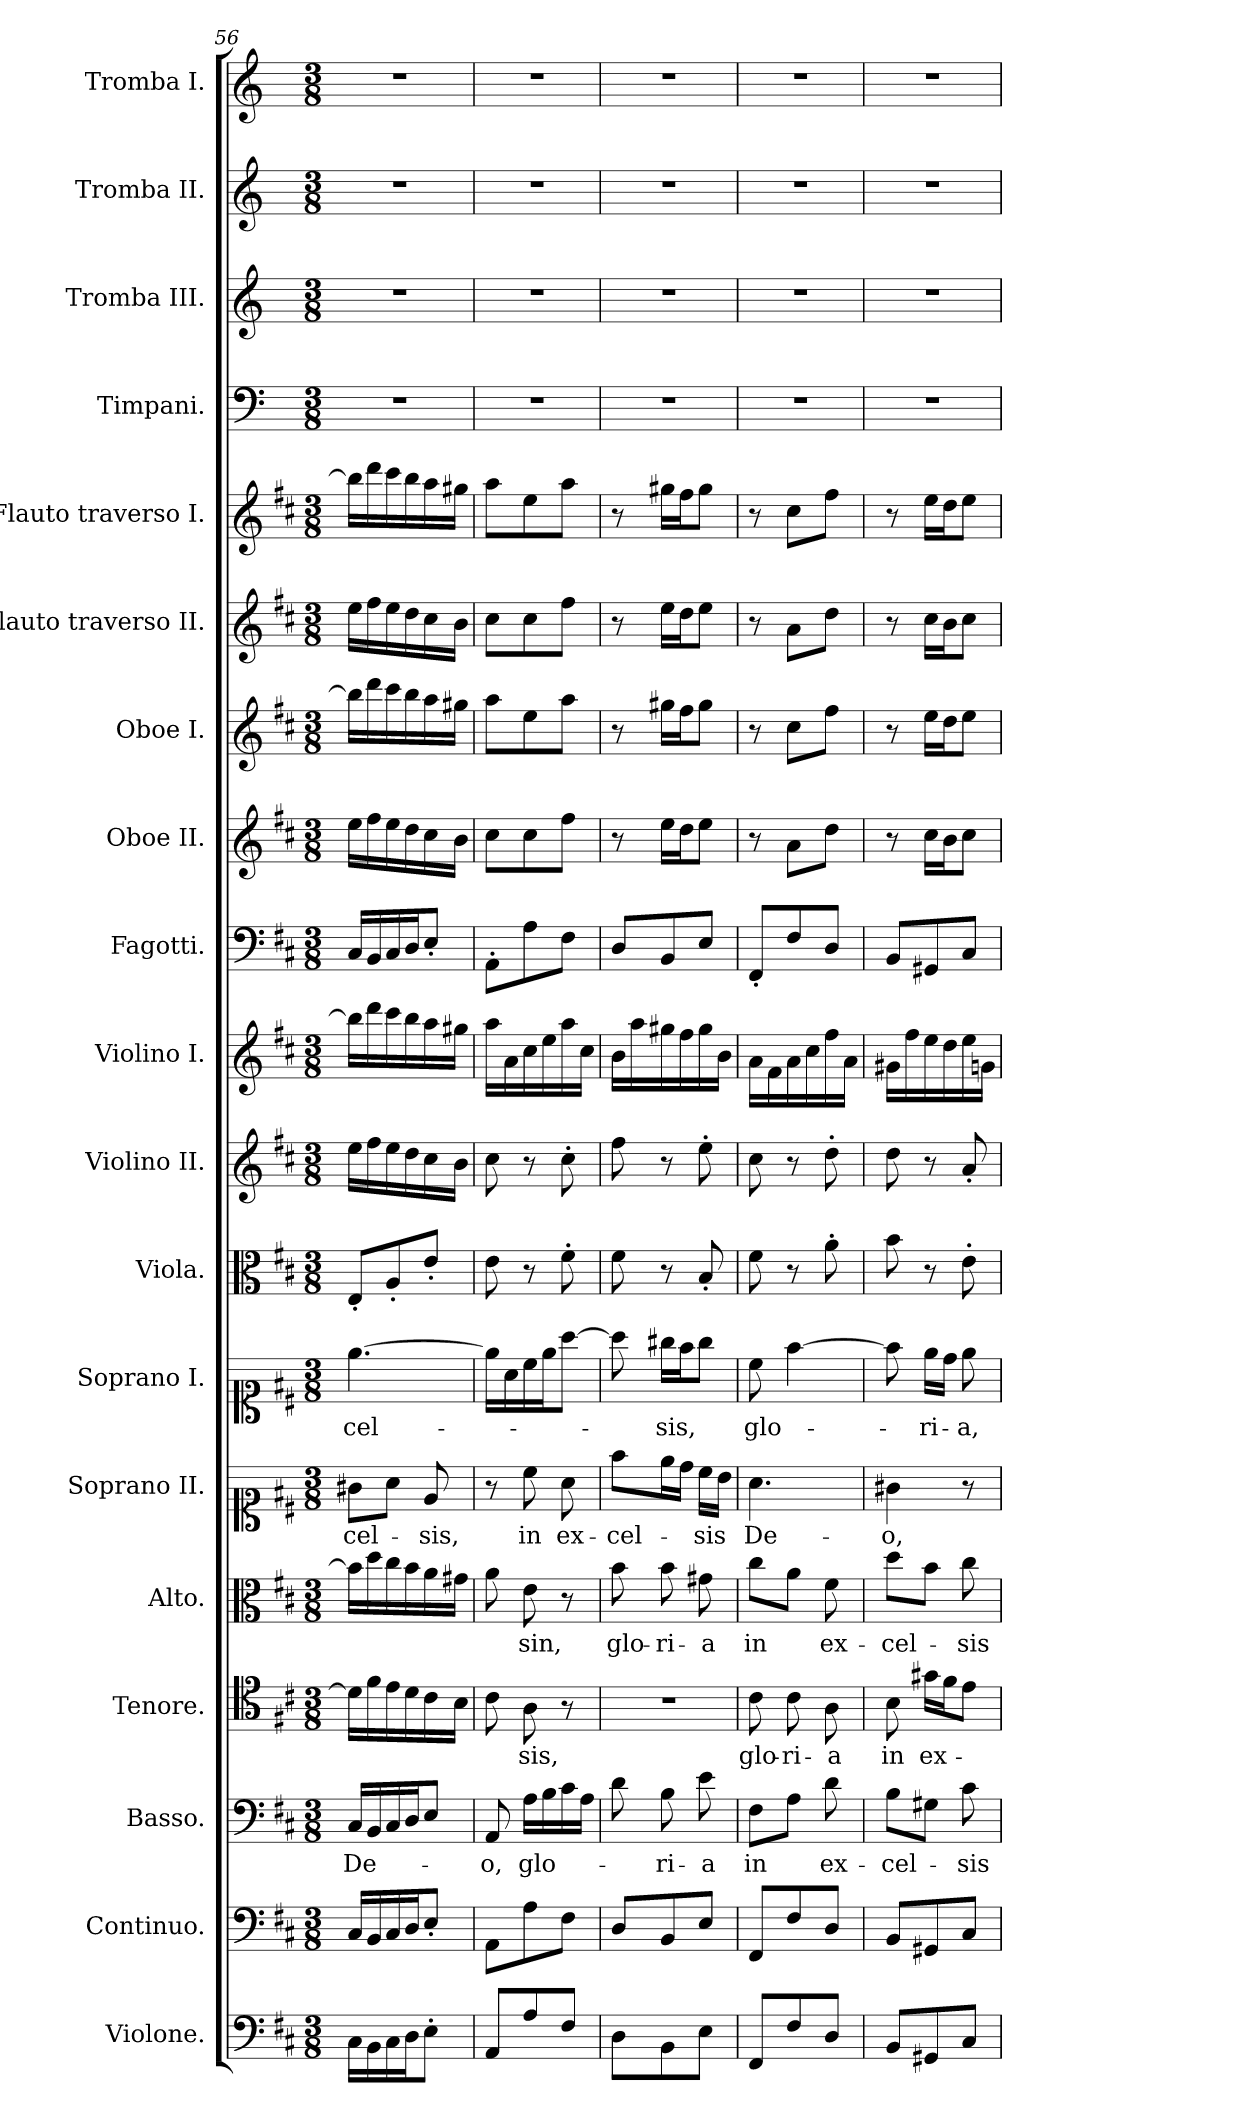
**kern	**kern	**kern	**text	**kern	**text	**kern	**text	**kern	**text	**kern	**text	**kern	**kern	**kern	**kern	**kern	**kern	**kern	**kern	**kern	**kern	**kern	**kern
*part19	*part18	*part17	*part17	*part16	*part16	*part15	*part15	*part14	*part14	*part13	*part13	*part12	*part11	*part10	*part9	*part8	*part7	*part6	*part5	*part4	*part3	*part2	*part1
*staff19	*staff18	*staff17	*staff17	*staff16	*staff16	*staff15	*staff15	*staff14	*staff14	*staff13	*staff13	*staff12	*staff11	*staff10	*staff9	*staff8	*staff7	*staff6	*staff5	*staff4	*staff3	*staff2	*staff1
*I"Violone.	*I"Continuo.	*I"Basso.	*	*I"Tenore.	*	*I"Alto.	*	*I"Soprano II.	*	*I"Soprano I.	*	*I"Viola.	*I"Violino II.	*I"Violino I.	*I"Fagotti.	*I"Oboe II.	*I"Oboe I.	*I"Flauto traverso II.	*I"Flauto traverso I.	*I"Timpani.	*I"Tromba III.	*I"Tromba II.	*I"Tromba I.
*	*	*	*	*	*	*	*	*	*	*	*	*	*	*	*	*I'Ob	*I'Ob	*I'Fl	*I'Fl	*I'Timp	*	*	*
*clefF4	*clefF4	*clefF4	*	*clefC4	*	*clefC3	*	*clefC1	*	*clefC1	*	*clefC3	*clefG2	*clefG2	*clefF4	*clefG2	*clefG2	*clefG2	*clefG2	*clefF4	*clefG2	*clefG2	*clefG2
*ITrd7c12	*	*	*	*	*	*	*	*	*	*	*	*	*	*	*	*	*	*	*	*ITrd-1c-2	*ITrd-1c-2	*ITrd-1c-2	*ITrd-1c-2
*k[f#c#]	*k[f#c#]	*k[f#c#]	*	*k[f#c#]	*	*k[f#c#]	*	*k[f#c#]	*	*k[f#c#]	*	*k[f#c#]	*k[f#c#]	*k[f#c#]	*k[f#c#]	*k[f#c#]	*k[f#c#]	*k[f#c#]	*k[f#c#]	*k[f#c#]	*k[f#c#]	*k[f#c#]	*k[f#c#]
*M3/8	*M3/8	*M3/8	*	*M3/8	*	*M3/8	*	*M3/8	*	*M3/8	*	*M3/8	*M3/8	*M3/8	*M3/8	*M3/8	*M3/8	*M3/8	*M3/8	*M3/8	*M3/8	*M3/8	*M3/8
=56	=56	=56	=56	=56	=56	=56	=56	=56	=56	=56	=56	=56	=56	=56	=56	=56	=56	=56	=56	=56	=56	=56	=56
!	!	!	!LO:LY:b	!	!	!	!	!	!LO:LY:b	!	!LO:LY:b	!	!	!	!	!	!	!	!	!	!	!	!
16CC#\LL	16C#/LL	16C#/LL	De-	16d\LL]	.	16b\LL]	.	8g#X\L	-cel-	[4.ee\	-cel-	8E'/L	16ee\LL	16bb\LL]	16C#/LL	16ee\LL	16bb\LL]	16ee\LL	16bb\LL]	4.r	4.r	4.r	4.r
16BBB\	16BB/	16BB/	.	16f#\	.	16dd\	.	.	.	.	.	.	16ff#\	16ddd\	16BB/	16ff#\	16ddd\	16ff#\	16ddd\	.	.	.	.
16CC#\	16C#/	16C#/	.	16e\	.	16cc#\	.	8a\J	.	.	.	8A'/	16ee\	16ccc#\	16C#/	16ee\	16ccc#\	16ee\	16ccc#\	.	.	.	.
16DD\J	16D/J	16D/J	.	16d\	.	16b\	.	.	.	.	.	.	16dd\	16bb\	16D/J	16dd\	16bb\	16dd\	16bb\	.	.	.	.
!	!	!	!	!	!	!	!	!	!LO:LY:b	!	!	!	!	!	!	!	!	!	!	!	!	!	!
8EE'\J	8E'/J	8E/J	.	16c#\	.	16a\	.	8e/	-sis,	.	.	8e'/J	16cc#\	16aa\	8E'/J	16cc#\	16aa\	16cc#\	16aa\	.	.	.	.
.	.	.	.	16B\JJ	.	16g#X\JJ	.	.	.	.	.	.	16b\JJ	16gg#X\JJ	.	16b\JJ	16gg#X\JJ	16b\JJ	16gg#X\JJ	.	.	.	.
=57	=57	=57	=57	=57	=57	=57	=57	=57	=57	=57	=57	=57	=57	=57	=57	=57	=57	=57	=57	=57	=57	=57	=57
!	!	!	!LO:LY:b	!	!	!	!	!	!	!	!	!	!	!	!	!	!	!	!	!	!	!	!
8AAA/L	8AA\L	8AA/	-o,	8c#\	.	8a\	.	8r	.	16ee\LL]	.	8e\	8cc#\	16aa\LL	8AA'\L	8cc#\L	8aa\L	8cc#\L	8aa\L	4.r	4.r	4.r	4.r
.	.	.	.	.	.	.	.	.	.	16a\	.	.	.	16a\	.	.	.	.	.	.	.	.	.
!	!	!	!LO:LY:b	!	!LO:LY:b	!	!LO:LY:b	!	!LO:LY:b	!	!	!	!	!	!	!	!	!	!	!	!	!	!
8AA/	8A\	16A\LL	glo-	8A\	sis,	8e\	-sin,	8cc#\	in	16cc#\	.	8r	8r	16cc#\	8A\	8cc#\	8ee\	8cc#\	8ee\	.	.	.	.
.	.	16B\	.	.	.	.	.	.	.	16ee\J	.	.	.	16ee\	.	.	.	.	.	.	.	.	.
!	!	!	!	!	!	!	!	!	!LO:LY:b	!	!	!	!	!	!	!	!	!	!	!	!	!	!
8FF#/J	8F#\J	16c#\	.	8r	.	8r	.	8a\	ex-	[8aa\J	.	8f#'\	8cc#'\	16aa\	8F#\J	8ff#\J	8aa\J	8ff#\J	8aa\J	.	.	.	.
.	.	16A\JJ	.	.	.	.	.	.	.	.	.	.	.	16cc#\JJ	.	.	.	.	.	.	.	.	.
=58	=58	=58	=58	=58	=58	=58	=58	=58	=58	=58	=58	=58	=58	=58	=58	=58	=58	=58	=58	=58	=58	=58	=58
!	!	!	!	!	!	!	!LO:LY:b	!	!LO:LY:b	!	!	!	!	!	!	!	!	!	!	!	!	!	!
8DD\L	8D/L	8d\	.	4.r	.	8b\	glo-	8ff#\L	-cel-	8aa\]	.	8f#\	8ff#\	16b\LL	8D/L	8r	8r	8r	8r	4.r	4.r	4.r	4.r
.	.	.	.	.	.	.	.	.	.	.	.	.	.	16aa\	.	.	.	.	.	.	.	.	.
!	!	!	!LO:LY:b	!	!	!	!LO:LY:b	!	!	!	!LO:LY:b	!	!	!	!	!	!	!	!	!	!	!	!
8BBB\	8BB/	8B\	-ri-	.	.	8b\	-ri-	16ee\L	.	16gg#X\LL	-sis,	8r	8r	16gg#X\	8BB/	16ee\LL	16gg#X\LL	16ee\LL	16gg#X\LL	.	.	.	.
.	.	.	.	.	.	.	.	16dd\JJ	.	16ff#\J	.	.	.	16ff#\	.	16dd\J	16ff#\J	16dd\J	16ff#\J	.	.	.	.
!	!	!	!LO:LY:b	!	!	!	!LO:LY:b	!	!LO:LY:b	!	!	!	!	!	!	!	!	!	!	!	!	!	!
8EE\J	8E/J	8e\	-a	.	.	8g#X\	-a	16cc#\LL	-sis	8gg#\J	.	8B'/	8ee'\	16gg#\	8E/J	8ee\J	8gg#\J	8ee\J	8gg#\J	.	.	.	.
.	.	.	.	.	.	.	.	16b\JJ	.	.	.	.	.	16b\JJ	.	.	.	.	.	.	.	.	.
=59	=59	=59	=59	=59	=59	=59	=59	=59	=59	=59	=59	=59	=59	=59	=59	=59	=59	=59	=59	=59	=59	=59	=59
!	!	!	!LO:LY:b	!	!LO:LY:b	!	!LO:LY:b	!	!LO:LY:b	!	!LO:LY:b	!	!	!	!	!	!	!	!	!	!	!	!
8FFF#/L	8FF#/L	8F#\L	in	8c#\	glo-	8cc#\L	in	4.a\	De-	8cc#\	glo-	8f#\	8cc#\	16a\LL	8FF#'/L	8r	8r	8r	8r	4.r	4.r	4.r	4.r
.	.	.	.	.	.	.	.	.	.	.	.	.	.	16f#\	.	.	.	.	.	.	.	.	.
!	!	!	!	!	!LO:LY:b	!	!	!	!	!	!	!	!	!	!	!	!	!	!	!	!	!	!
8FF#/	8F#/	8A\J	.	8c#\	-ri-	8a\J	.	.	.	[4ff#\	.	8r	8r	16a\	8F#/	8a\L	8cc#\L	8a\L	8cc#\L	.	.	.	.
.	.	.	.	.	.	.	.	.	.	.	.	.	.	16cc#\	.	.	.	.	.	.	.	.	.
!	!	!	!LO:LY:b	!	!LO:LY:b	!	!LO:LY:b	!	!	!	!	!	!	!	!	!	!	!	!	!	!	!	!
8DD/J	8D/J	8d\	ex-	8A\	-a	8f#\	ex-	.	.	.	.	8a'\	8dd'\	16ff#\	8D/J	8dd\J	8ff#\J	8dd\J	8ff#\J	.	.	.	.
.	.	.	.	.	.	.	.	.	.	.	.	.	.	16a\JJ	.	.	.	.	.	.	.	.	.
=60	=60	=60	=60	=60	=60	=60	=60	=60	=60	=60	=60	=60	=60	=60	=60	=60	=60	=60	=60	=60	=60	=60	=60
!	!	!	!LO:LY:b	!	!LO:LY:b	!	!LO:LY:b	!	!LO:LY:b	!	!	!	!	!	!	!	!	!	!	!	!	!	!
8BBB/L	8BB/L	8B\L	-cel-	8B\	in	8dd\L	-cel-	4g#X\	-o,	8ff#\]	.	8b\	8dd\	16g#X\LL	8BB/L	8r	8r	8r	8r	4.r	4.r	4.r	4.r
.	.	.	.	.	.	.	.	.	.	.	.	.	.	16ff#\	.	.	.	.	.	.	.	.	.
!	!	!	!	!	!LO:LY:b	!	!	!	!	!	!LO:LY:b	!	!	!	!	!	!	!	!	!	!	!	!
8GGG#X/	8GG#X/	8G#X\J	.	16g#X\LL	ex-	8b\J	.	.	.	16ee\LL	ri-	8r	8r	16ee\	8GG#X/	16cc#\LL	16ee\LL	16cc#\LL	16ee\LL	.	.	.	.
.	.	.	.	16f#\J	.	.	.	.	.	16dd\JJ	.	.	.	16dd\	.	16b\J	16dd\J	16b\J	16dd\J	.	.	.	.
!	!	!	!LO:LY:b	!	!	!	!LO:LY:b	!	!	!	!LO:LY:b	!	!	!	!	!	!	!	!	!	!	!	!
8CC#/J	8C#/J	8c#\	-sis	8e\J	.	8cc#\	-sis	8r	.	8ee\	-a,	8e'\	8a'/	16ee\	8C#/J	8cc#\J	8ee\J	8cc#\J	8ee\J	.	.	.	.
.	.	.	.	.	.	.	.	.	.	.	.	.	.	16gn\JJ	.	.	.	.	.	.	.	.	.
=	=	=	=	=	=	=	=	=	=	=	=	=	=	=	=	=	=	=	=	=	=	=	=
*-	*-	*-	*-	*-	*-	*-	*-	*-	*-	*-	*-	*-	*-	*-	*-	*-	*-	*-	*-	*-	*-	*-	*-
